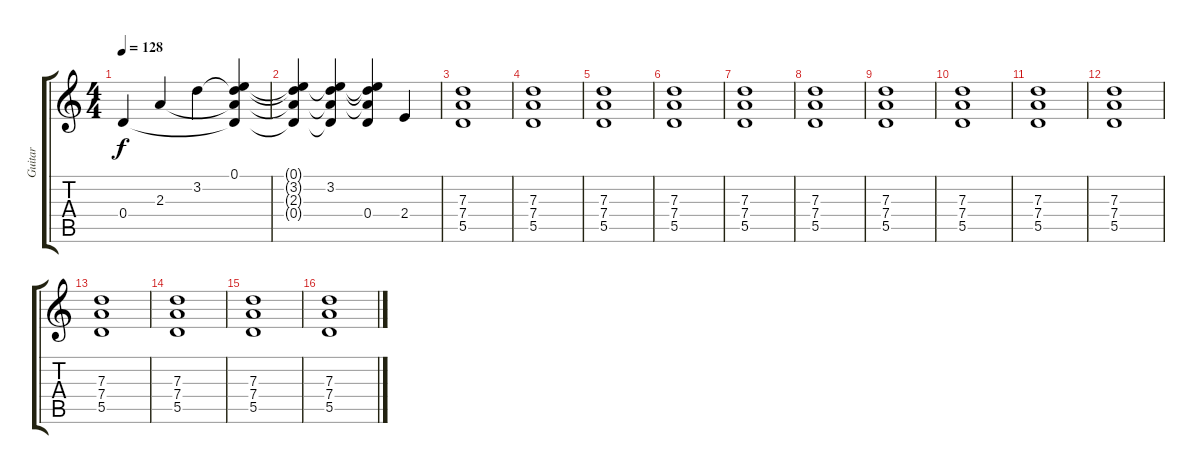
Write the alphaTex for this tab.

\track ("Guitar" "Guitar") {instrument distortionguitar}
\staff {score tabs}
\tuning (E4 B3 G3 D3 A2 E2) {hide}
\ts (4 4)
\tempo 128
\clef g2
\ks c
0.4.4{dy f} 2.3.4 3.2.4 (0.1 3.2{t} 2.3{t} 0.4{t}).4 |
(0.1{t} 3.2{t} 2.3{t} 0.4{t}).4 (0.1{t} 3.2 2.3{t} 0.4{t}).4 (0.1{t} 3.2{t} 2.3{t} 0.4).4 2.4.4 |
(7.3 7.4 5.5).1{volume 9 instrument distortionguitar} |
(7.3 7.4 5.5).1 |
(7.3 7.4 5.5).1 |
(7.3 7.4 5.5).1 |
(7.3 7.4 5.5).1 |
(7.3 7.4 5.5).1 |
(7.3 7.4 5.5).1 |
(7.3 7.4 5.5).1 |
(7.3 7.4 5.5).1 |
(7.3 7.4 5.5).1 |
(7.3 7.4 5.5).1 |
(7.3 7.4 5.5).1 |
(7.3 7.4 5.5).1 |
(7.3 7.4 5.5).1
